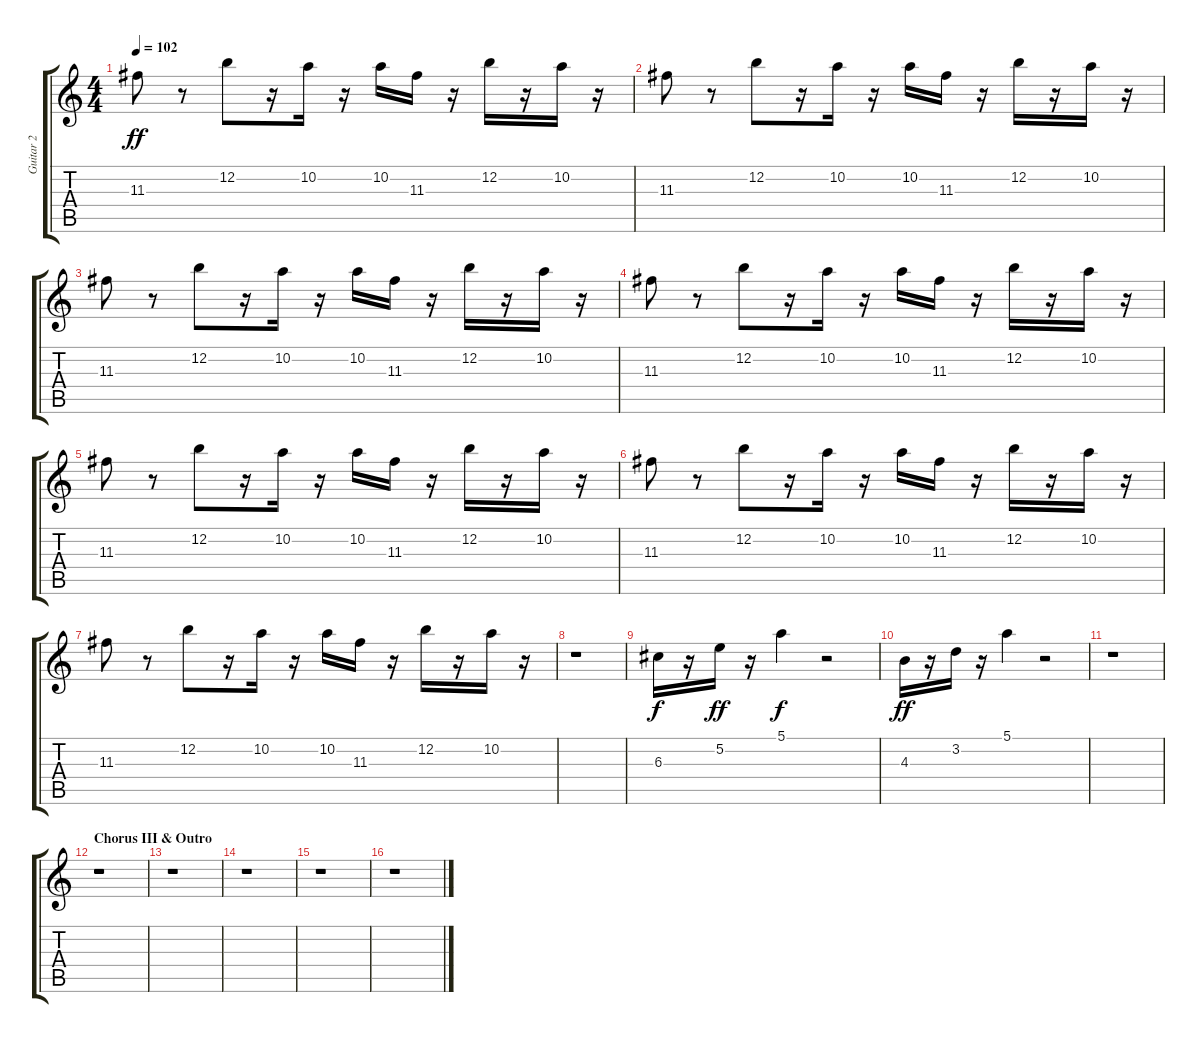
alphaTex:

\track ("Guitar 2" "Guitar 2") {instrument electricguitarclean}
\staff {score tabs}
\tuning (E4 B3 G3 D3 A2 E2) {hide}
\ts (4 4)
\tempo 102
\clef g2
\ks c
11.3.8{dy ff} r.8 12.2.8 r.16 10.2.16 r.16 10.2.16 11.3.16 r.16 12.2.16 r.16 10.2.16 r.16 |
11.3.8 r.8 12.2.8 r.16 10.2.16 r.16 10.2.16 11.3.16 r.16 12.2.16 r.16 10.2.16 r.16 |
11.3.8 r.8 12.2.8 r.16 10.2.16 r.16 10.2.16 11.3.16 r.16 12.2.16 r.16 10.2.16 r.16 |
11.3.8 r.8 12.2.8 r.16 10.2.16 r.16 10.2.16 11.3.16 r.16 12.2.16 r.16 10.2.16 r.16 |
11.3.8 r.8 12.2.8 r.16 10.2.16 r.16 10.2.16 11.3.16 r.16 12.2.16 r.16 10.2.16 r.16 |
11.3.8 r.8 12.2.8 r.16 10.2.16 r.16 10.2.16 11.3.16 r.16 12.2.16 r.16 10.2.16 r.16 |
11.3.8 r.8 12.2.8 r.16 10.2.16 r.16 10.2.16 11.3.16 r.16 12.2.16 r.16 10.2.16 r.16 |
r.1 |
6.3.16{dy f} r.16 5.2.16{dy ff} r.16 5.1.4{dy f} r.2 |
4.3.16{dy ff} r.16 3.2.16 r.16 5.1.4 r.2 |
r.1 |
\section ("" "Chorus III & Outro")
r.1 |
r.1 |
r.1 |
r.1 |
r.1
